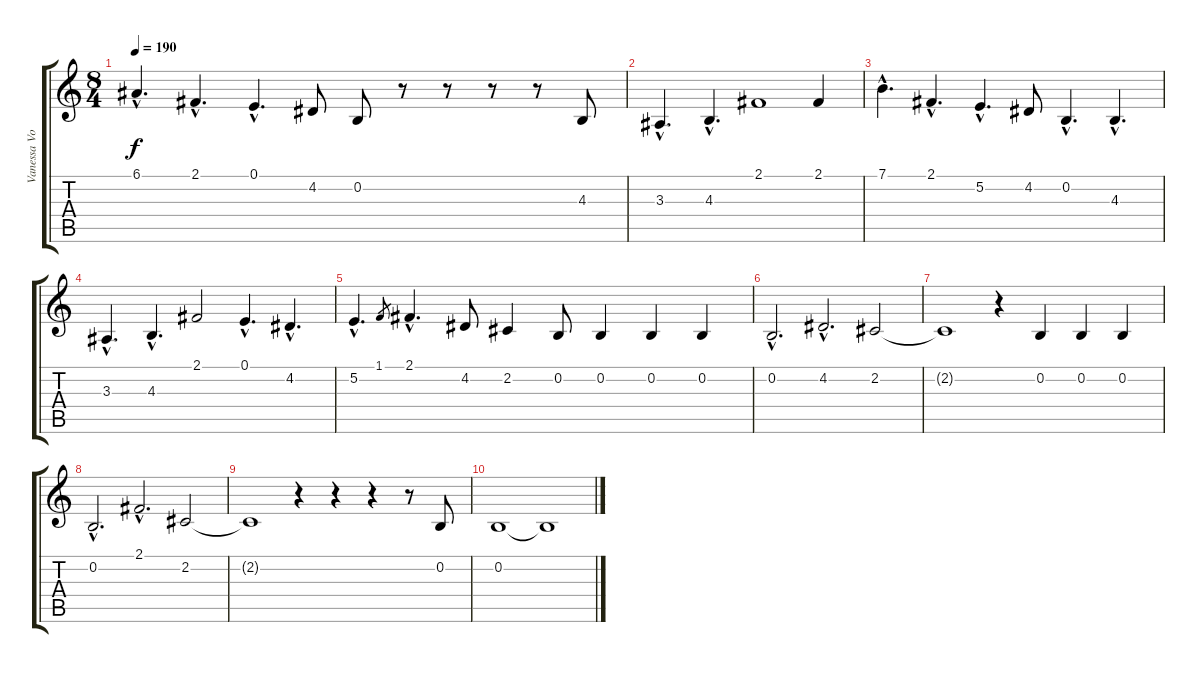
\track ("Vanessa Vocals" "Vanessa Vo") {instrument acousticgrandpiano}
\staff {score tabs}
\tuning (E4 B3 G3 D3 A2 E2) {hide}
\ts (8 4)
\tempo 190
\clef g2
\ks c
6.1{hac}.4{d dy f} 2.1{hac}.4{d} 0.1{hac}.4{d} 4.2.8 0.2.8 r.8 r.8 r.8 r.8 4.3.8 |
3.3{hac}.4{d} 4.3{hac}.4{d} 2.1.1 2.1.4 |
7.1{hac}.4{d} 2.1{hac}.4{d} 5.2{hac}.4{d} 4.2.8 0.2{hac}.4{d} 4.3{hac}.4{d} |
3.3{hac}.4{d} 4.3{hac}.4{d} 2.1.2 0.1{hac}.4{d} 4.2{hac}.4{d} |
5.2{hac}.4{d} 1.1.8{gr} 2.1{hac}.4{d} 4.2.8 2.2.4 0.2.8 0.2.4 0.2.4 0.2.4 |
0.2{hac}.2{d} 4.2{hac}.2{d} 2.2.2 |
2.2{t}.1 r.4 0.2.4 0.2.4 0.2.4 |
0.2{hac}.2{d} 2.1{hac}.2{d} 2.2.2 |
2.2{t}.1 r.4 r.4 r.4 r.8 0.2.8 |
0.2.1 0.2{t}.1
